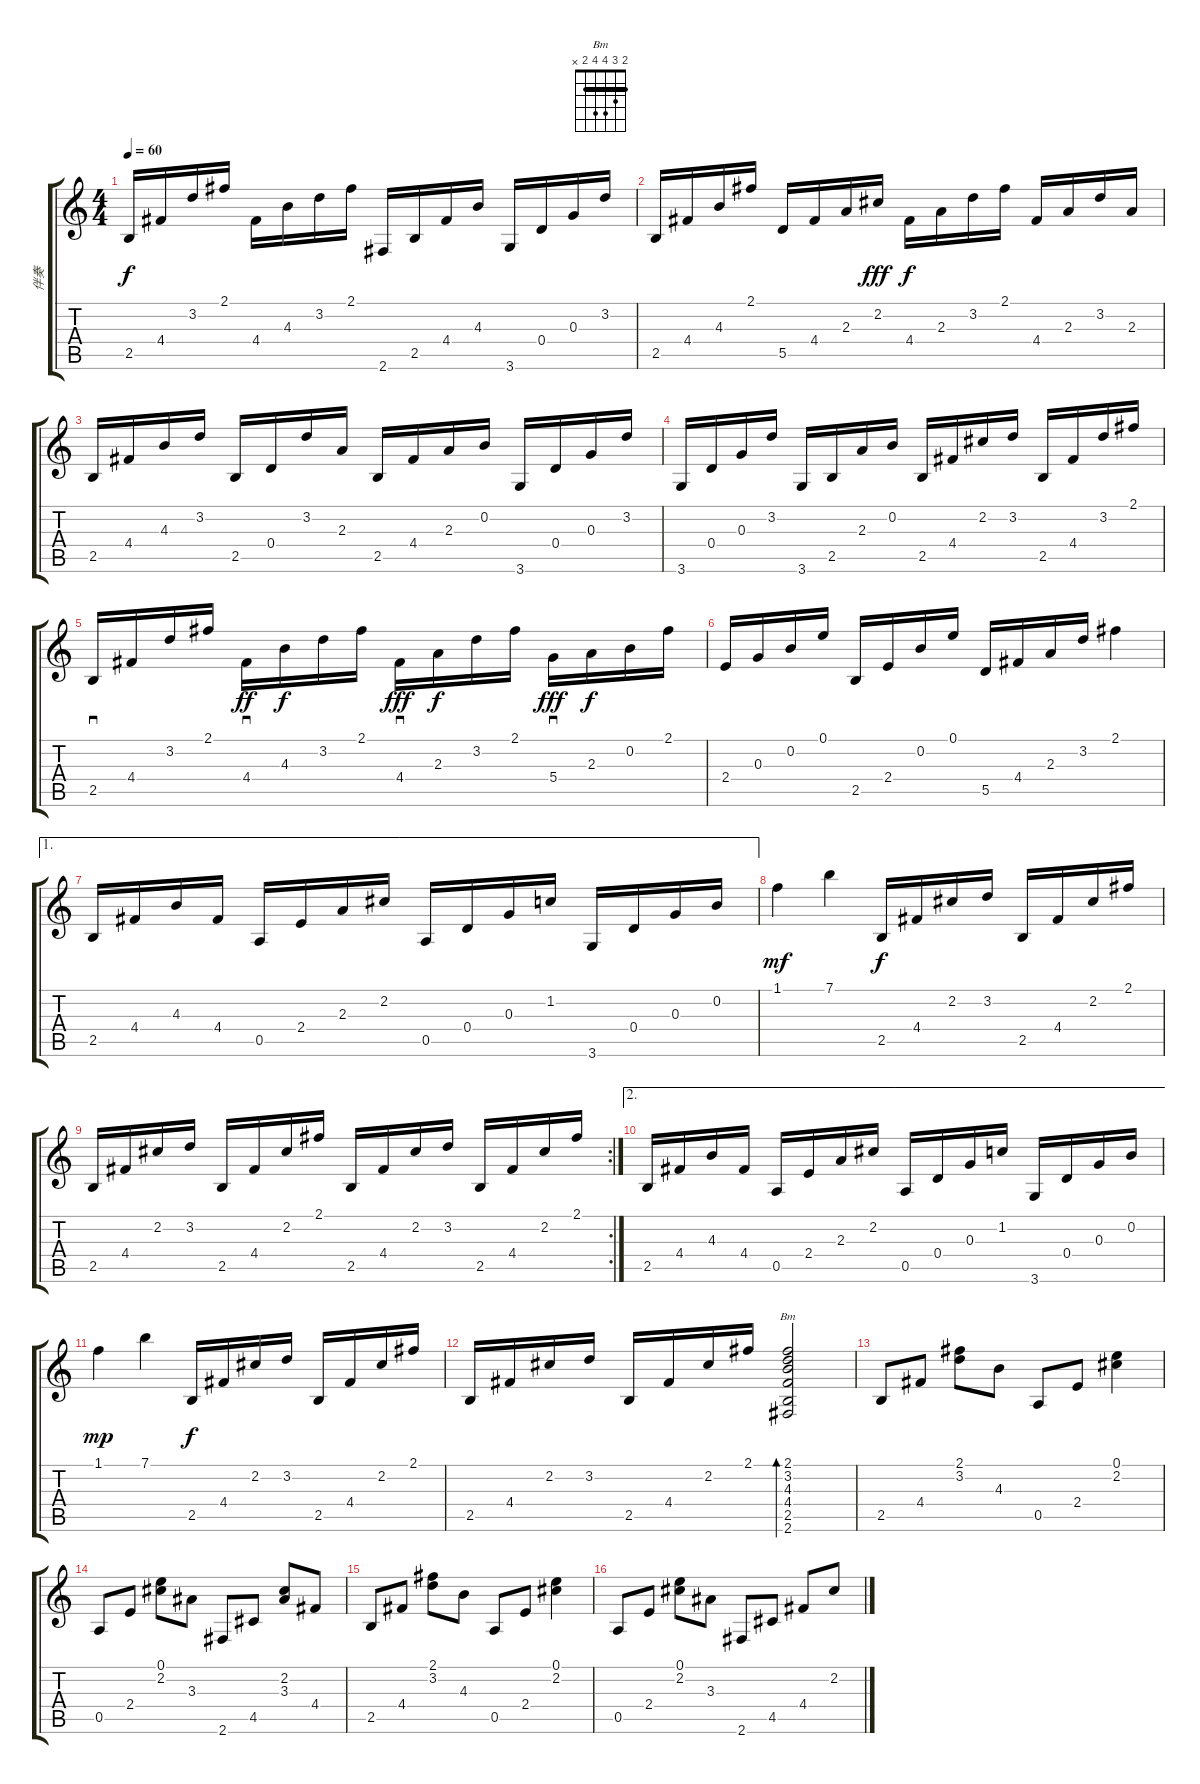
\track ("伴奏" "伴奏") {solo instrument acousticguitarsteel}
\staff {score tabs}
\tuning (E4 B3 G3 D3 A2 E2) {hide}
\chord ("Bm" 2 3 4 4 2 x) {barre 2}
\ts (4 4)
\tempo 60
\clef g2
\ks c
2.5.16{txt "" dy f} 4.4.16 3.2.16 2.1.16 4.4.16 4.3.16 3.2.16 2.1.16 2.6.16 2.5.16 4.4.16 4.3.16 3.6.16 0.4.16 0.3.16 3.2.16 |
2.5.16 4.4.16 4.3.16 2.1.16 5.5.16 4.4.16 2.3.16 2.2.16{dy fff} 4.4.16{dy f} 2.3.16 3.2.16 2.1.16 4.4.16 2.3.16 3.2.16 2.3.16 |
2.5.16 4.4.16 4.3.16 3.2.16 2.5.16 0.4.16 3.2.16 2.3.16 2.5.16 4.4.16 2.3.16 0.2.16 3.6.16 0.4.16 0.3.16 3.2.16 |
3.6.16 0.4.16 0.3.16 3.2.16 3.6.16 2.5.16 2.3.16 0.2.16 2.5.16 4.4.16 2.2.16 3.2.16 2.5.16 4.4.16 3.2.16 2.1.16 |
2.5.16{sd} 4.4.16 3.2.16 2.1.16 4.4.16{sd dy ff} 4.3.16{dy f} 3.2.16 2.1.16 4.4.16{sd dy fff} 2.3.16{dy f} 3.2.16 2.1.16 5.4.16{sd dy fff} 2.3.16{dy f} 0.2.16 2.1.16 |
2.4.16 0.3.16 0.2.16 0.1.16 2.5.16 2.4.16 0.2.16 0.1.16 5.5.16 4.4.16 2.3.16 3.2.16 2.1.4 |
\ae 1
2.5.16 4.4.16 4.3.16 4.4.16 0.5.16 2.4.16 2.3.16 2.2.16 0.5.16 0.4.16 0.3.16 1.2.16 3.6.16 0.4.16 0.3.16 0.2.16 |
1.1.4{dy mf} 7.1.4 2.5.16{dy f} 4.4.16 2.2.16 3.2.16 2.5.16 4.4.16 2.2.16 2.1.16 |
\rc 2
2.5.16 4.4.16 2.2.16 3.2.16 2.5.16 4.4.16 2.2.16 2.1.16 2.5.16 4.4.16 2.2.16 3.2.16 2.5.16 4.4.16 2.2.16 2.1.16 |
\ae 2
2.5.16 4.4.16 4.3.16 4.4.16 0.5.16 2.4.16 2.3.16 2.2.16 0.5.16 0.4.16 0.3.16 1.2.16 3.6.16 0.4.16 0.3.16 0.2.16 |
1.1.4{dy mp} 7.1.4 2.5.16{dy f} 4.4.16 2.2.16 3.2.16 2.5.16 4.4.16 2.2.16 2.1.16 |
2.5.16 4.4.16 2.2.16 3.2.16 2.5.16 4.4.16 2.2.16 2.1.16 (2.1 3.2 4.3 4.4 2.5 2.6).2{bd 120 ch "Bm"} |
2.5.8 4.4.8 (2.1 3.2).8 4.3.8 0.5.8 2.4.8 (0.1 2.2).4 |
0.5.8 2.4.8 (0.1 2.2).8 3.3.8 2.6.8 4.5.8 (2.2 3.3).8 4.4.8 |
2.5.8 4.4.8 (2.1 3.2).8 4.3.8 0.5.8 2.4.8 (0.1 2.2).4 |
0.5.8 2.4.8 (0.1 2.2).8 3.3.8 2.6.8 4.5.8 4.4.8 2.2.8
